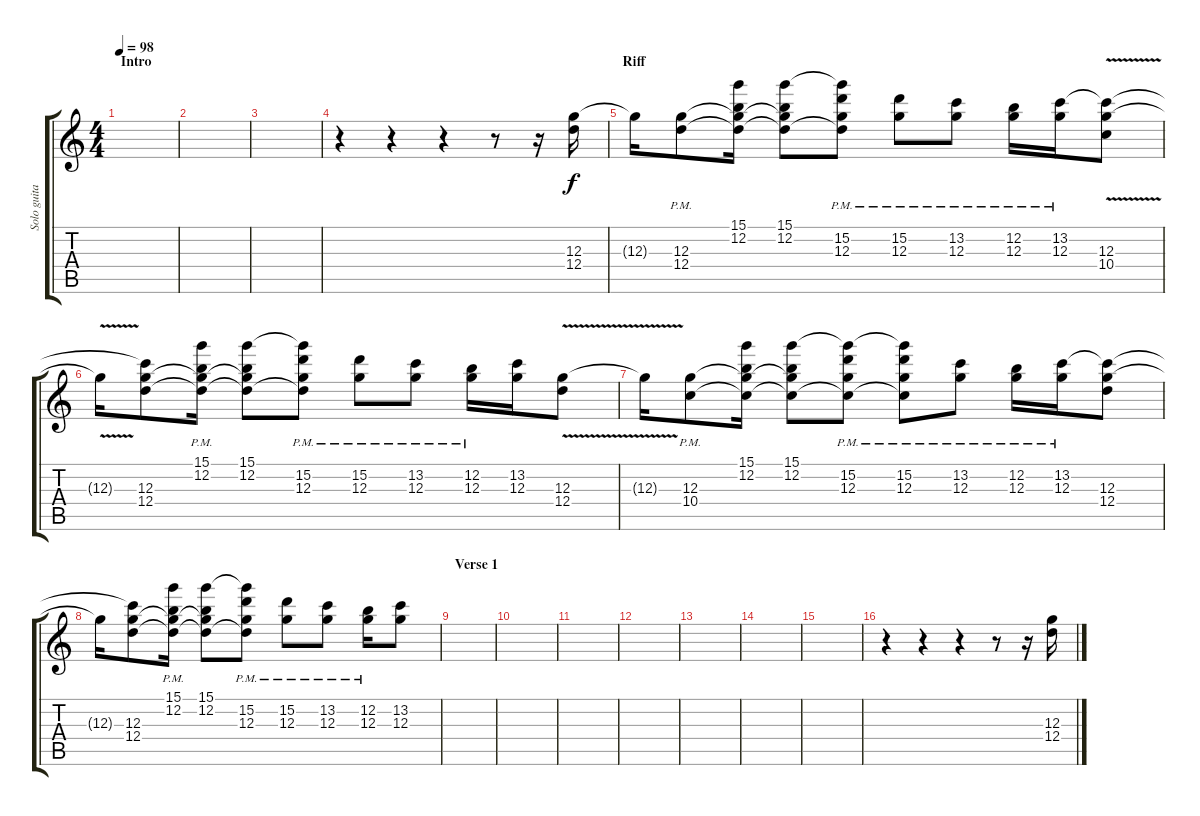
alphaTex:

\track ("Solo guitar" "Solo guita") {instrument electricguitarjazz}
\staff {score tabs}
\tuning (E4 B3 G3 D3 A2 E2) {hide}
\ts (4 4)
\section ("" "Intro")
\tempo 98
\clef g2
\ks c
|
|
|
r.4 r.4 r.4 r.8 r.16 (12.3 12.4).16 |
\section ("" "Riff")
12.3{t}.16 (12.3{pm} 12.4).8 (15.1 12.2 12.3{t} 12.4{t}).16 (15.1 12.2 12.3{t} 12.4{t}).8 (15.1{t} 15.2{pm} 12.3 12.4{t}).8 (15.2{pm} 12.3).8 (13.2{pm} 12.3).8 (12.2{pm} 12.3).16 (13.2{pm} 12.3).16 (13.2{t} 12.3{v} 10.4).8 |
12.3{t}.16 (13.2{t} 12.3 12.4).8 (15.1{pm} 12.2 12.3{t} 12.4{t}).16 (15.1 12.2 12.3{t} 12.4{t}).8 (15.1{t} 15.2{pm} 12.3 12.4{t}).8 (15.2{pm} 12.3).8 (13.2{pm} 12.3).8 (12.2{pm} 12.3).16 (13.2 12.3).16 (12.3{v} 12.4).8 |
12.3{t}.16 (12.3{pm} 10.4).8 (15.1 12.2 12.3{t} 10.4{t}).16 (15.1 12.2 12.3{t} 10.4{t}).8 (15.1{t} 15.2{pm} 12.3 10.4{t}).8 (15.1{t} 15.2{pm} 12.3 10.4{t}).8 (13.2{pm} 12.3).8 (12.2{pm} 12.3).16 (13.2{pm} 12.3).16 (13.2{t} 12.3 12.4).8 |
12.3{t}.16 (13.2{t} 12.3 12.4).8 (15.1{pm} 12.2 12.3{t} 12.4{t}).16 (15.1 12.2 12.3{t} 12.4{t}).8 (15.1{t} 15.2{pm} 12.3 12.4{t}).8 (15.2{pm} 12.3).8 (13.2{pm} 12.3).8 (12.2{pm} 12.3).16 (13.2 12.3).8 |
\section ("" "Verse 1")
|
|
|
|
|
|
|
r.4 r.4 r.4 r.8 r.16 (12.3 12.4).16
